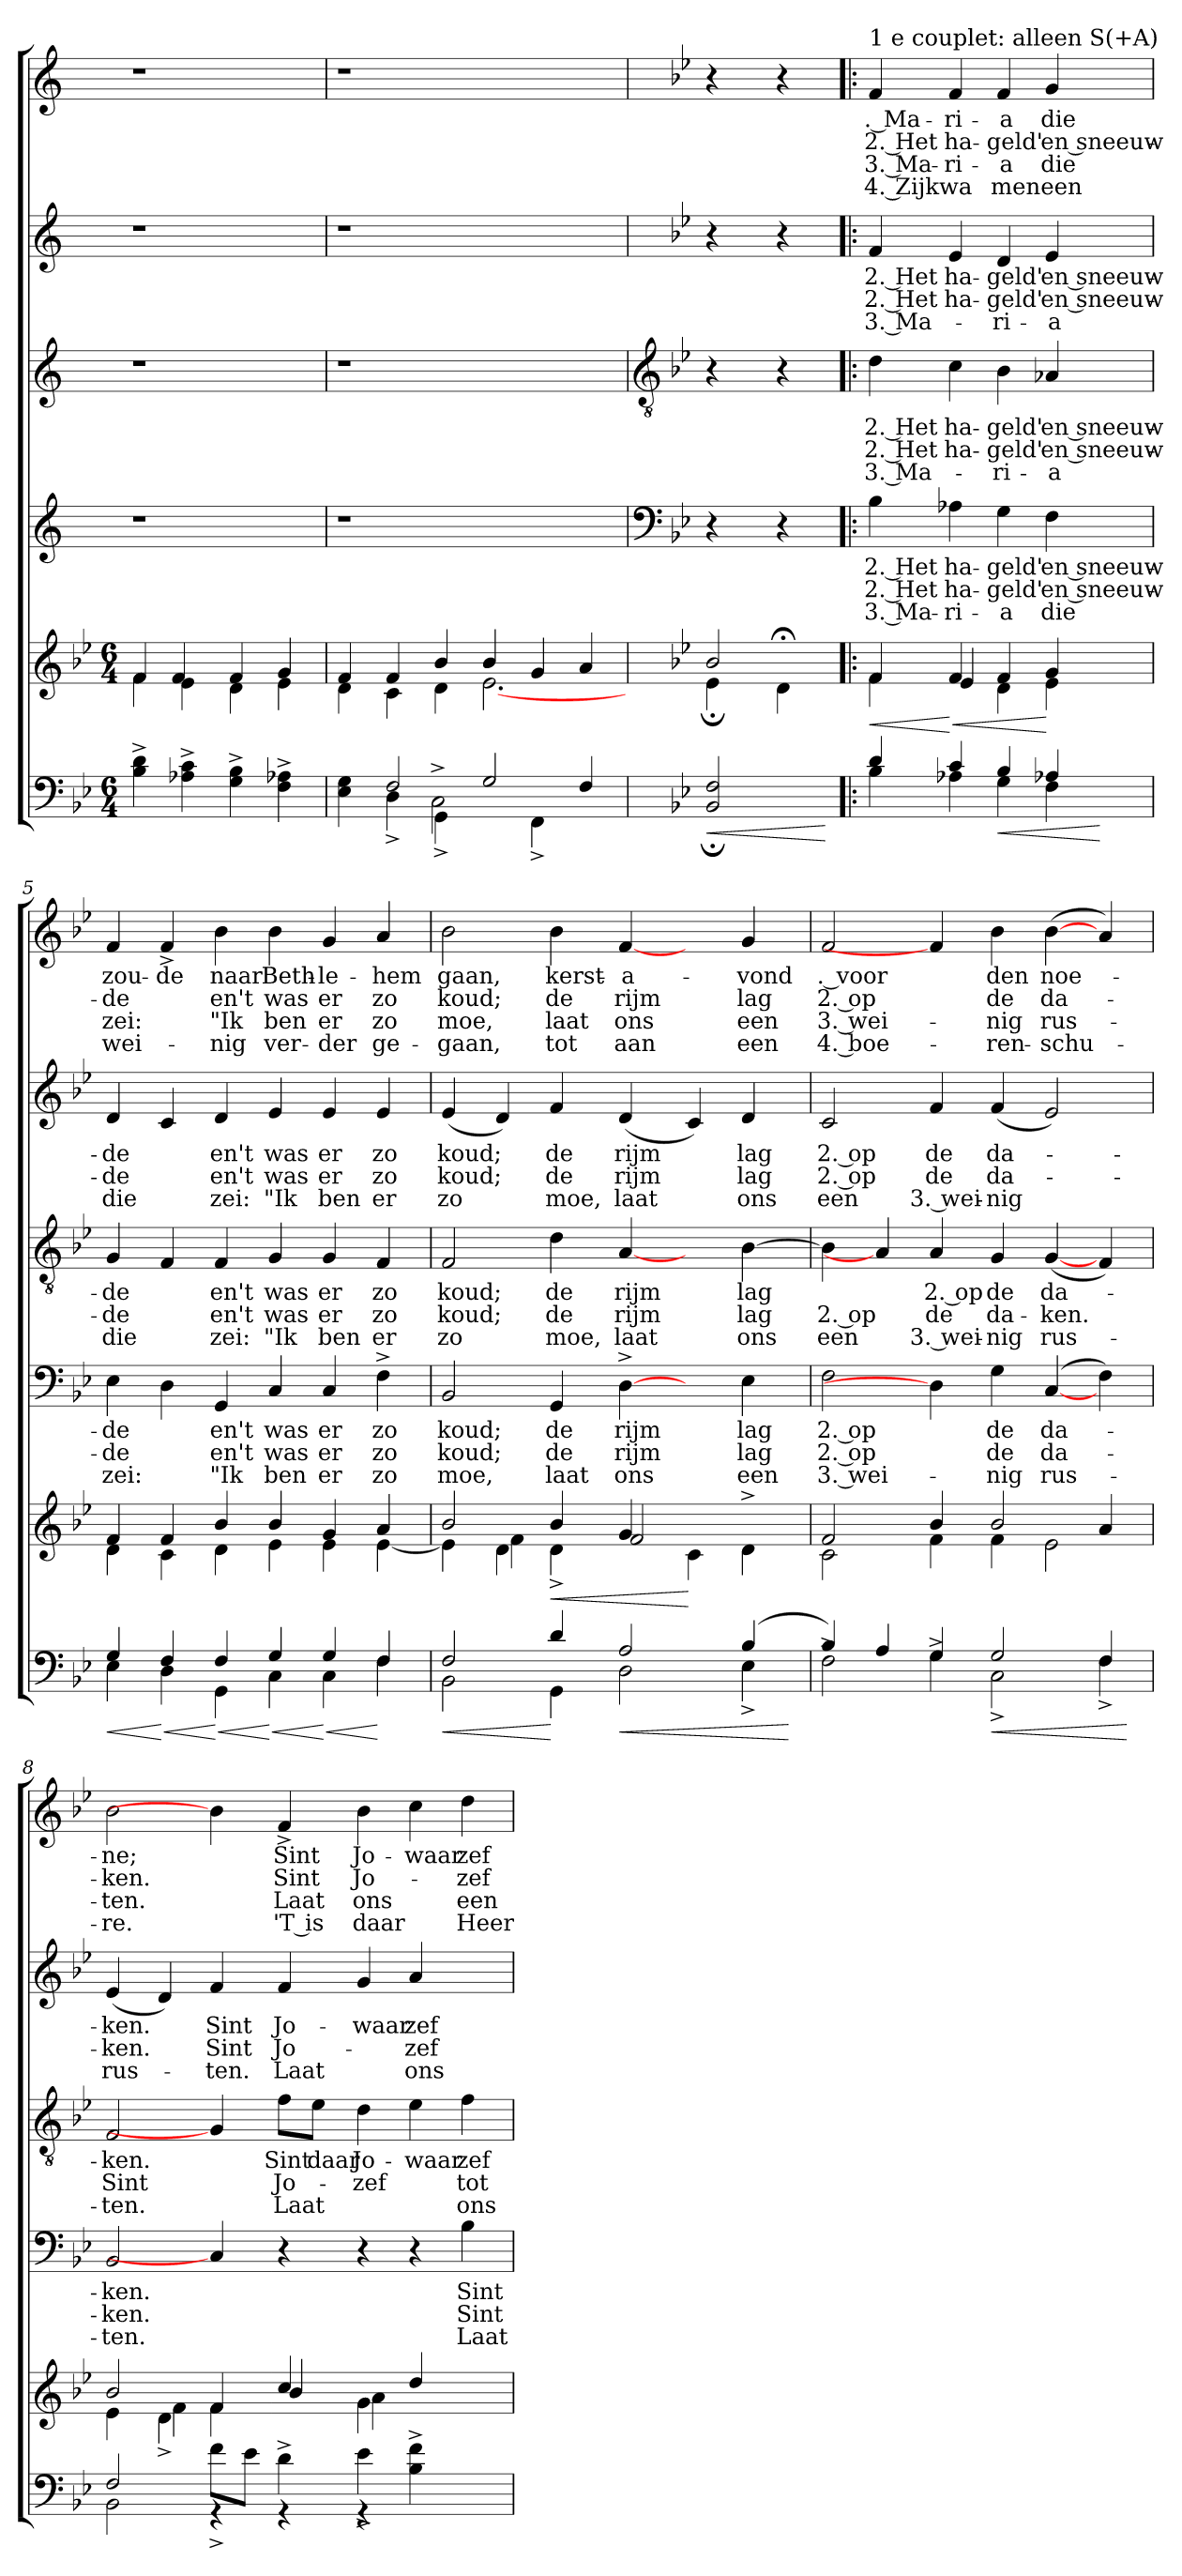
**kern	**dynam	**kern	**dynam	**kern	**text	**text	**text	**kern	**text	**text	**text	**kern	**text	**text	**text	**kern	**text	**text	**text	**text
*part6	*part6	*part5	*part5	*part4	*part4	*part4	*part4	*part3	*part3	*part3	*part3	*part2	*part2	*part2	*part2	*part1	*part1	*part1	*part1	*part1
*staff6	*staff6	*staff5	*staff5	*staff4	*staff4	*staff4	*staff4	*staff3	*staff3	*staff3	*staff3	*staff2	*staff2	*staff2	*staff2	*staff1	*staff1	*staff1	*staff1	*staff1
*clefF4	*	*clefG2	*	*clefG2	*	*	*	*clefG2	*	*	*	*clefG2	*	*	*	*clefG2	*	*	*	*
*k[b-e-]	*	*k[b-e-]	*	*k[]	*	*	*	*k[]	*	*	*	*k[]	*	*	*	*k[]	*	*	*	*
*B-:	*	*B-:	*	*C:	*	*	*	*C:	*	*	*	*C:	*	*	*	*C:	*	*	*	*
*M6/4	*	*M6/4	*	*	*	*	*	*	*	*	*	*	*	*	*	*	*	*	*	*
=1	=1	=1	=1	=1	=1	=1	=1	=1	=1	=1	=1	=1	=1	=1	=1	=1	=1	=1	=1	=1
*	*	*^	*	*	*	*	*	*	*	*	*	*	*	*	*	*	*	*	*	*
4B-\^> 4d\^>	.	4f\	4f/	.	1r	.	.	.	1r	.	.	.	1r	.	.	.	1r	.	.	.	.
4A-X\^> 4c\^>	.	4e-\	4f/	.	.	.	.	.	.	.	.	.	.	.	.	.	.	.	.	.	.
4G\^> 4B-\^>	.	4f/	4d\	.	.	.	.	.	.	.	.	.	.	.	.	.	.	.	.	.	.
4F\^> 4A-X\^>	.	4g/	4e-\	.	.	.	.	.	.	.	.	.	.	.	.	.	.	.	.	.	.
=2	=2	=2	=2	=2	=2	=2	=2	=2	=2	=2	=2	=2	=2	=2	=2	=2	=2	=2	=2	=2	=2
*^	*	*	*	*	*	*	*	*	*	*	*	*	*	*	*	*	*	*	*	*	*
*	*^	*	*	*	*	*	*	*	*	*	*	*	*	*	*	*	*	*	*	*	*	*
*	*	*^	*	*	*	*	*	*	*	*	*	*	*	*	*	*	*	*	*	*	*	*	*
4E-\ 4G\	4ryy	2ryy	1ryy	.	4d\	4f/	.	1r	.	.	.	1r	.	.	.	1r	.	.	.	1r	.	.	.	.
2F/	4D^<\	.	.	.	4f/	4c\	.	.	.	.	.	.	.	.	.	.	.	.	.	.	.	.	.	.
.	4GG^<\	2C^<\	.	.	4d\	4b-/	.	.	.	.	.	.	.	.	.	.	.	.	.	.	.	.	.	.
2.ryy	2G/	.	.	.	4b-/	[<2.e-\	.	.	.	.	.	.	.	.	.	.	.	.	.	.	.	.	.	.
.	.	4ryy	4FF^<\	.	4g/	.	.	2ryy	.	.	.	2ryy	.	.	.	2ryy	.	.	.	2ryy	.	.	.	.
.	4ryy	4F/	4ryy	.	4a/	.	.	.	.	.	.	.	.	.	.	.	.	.	.	.	.	.	.	.
*v	*v	*v	*v	*	*	*	*	*	*	*	*	*	*	*	*	*	*	*	*	*	*	*	*	*
*	*	*v	*v	*	*	*	*	*	*	*	*	*	*	*	*	*	*	*	*	*	*
!!LO:LB:g=z
=3	=3	=3	=3	=3	=3	=3	=3	=3	=3	=3	=3	=3	=3	=3	=3	=3	=3	=3	=3	=3
*	*	*	*	*clefF4	*	*	*	*clefGv2	*	*	*	*	*	*	*	*	*	*	*	*
*	*	*	*	*k[b-e-]	*	*	*	*k[b-e-]	*	*	*	*k[b-e-]	*	*	*	*k[b-e-]	*	*	*	*
*	*	*	*	*B-:	*	*	*	*B-:	*	*	*	*B-:	*	*	*	*B-:	*	*	*	*
*^	*	*	*	*	*	*	*	*	*	*	*	*	*	*	*	*	*	*	*	*
*	*^	*	*	*	*	*	*	*	*	*	*	*	*	*	*	*	*	*	*	*	*
*	*	*^	*	*	*	*	*	*	*	*	*	*	*	*	*	*	*	*	*	*	*	*
!	!	!	!	!LO:HP:b	!	!	!	!	!	!	!	!	!	!	!	!	!	!	!	!	!	!	!
!	!	!	!	!LO:HP:n=1:b	!	!	!	!	!	!	!	!	!	!	!	!	!	!	!	!	!	!	!
*	*	*	*	*	*^	*	*	*	*	*	*	*	*	*	*	*	*	*	*	*	*	*	*
*	*v	*v	*v	*	*	*^	*	*	*	*	*	*	*	*	*	*	*	*	*	*	*	*	*	*
8..ryy	2BB-/;< 2F/;<	< <	16ryy	2b-;</	4e-\	.	4r	.	.	.	4r	.	.	.	4r	.	.	.	4r	.	.	.	.
.	.	.	4..ryy	.	.	.	.	.	.	.	.	.	.	.	.	.	.	.	.	.	.	.	.
4ryy	.	.	.	.	.	.	.	.	.	.	.	.	.	.	.	.	.	.	.	.	.	.	.
.	.	.	.	.	4d;\	.	4r	.	.	.	4r	.	.	.	4r	.	.	.	4r	.	.	.	.
32ryy	.	.	.	.	.	.	.	.	.	.	.	.	.	.	.	.	.	.	.	.	.	.	.
*v	*v	*	*	*	*	*	*	*	*	*	*	*	*	*	*	*	*	*	*	*	*	*	*
*	*	*v	*v	*v	*	*	*	*	*	*	*	*	*	*	*	*	*	*	*	*	*	*
.	[	.	.	.	.	.	.	.	.	.	.	.	.	.	.	.	.	.	.	.
=4!|:	=4!|:	=4!|:	=4!|:	=4!|:	=4!|:	=4!|:	=4!|:	=4!|:	=4!|:	=4!|:	=4!|:	=4!|:	=4!|:	=4!|:	=4!|:	=4!|:	=4!|:	=4!|:	=4!|:	=4!|:
*^	*	*	*	*	*	*	*	*	*	*	*	*	*	*	*	*	*	*	*	*
!	!	!	!	!	!	!	!	!	!	!	!	!	!	!	!	!	!LO:TX:a:t=1 e couplet&colon; alleen S(+A)	!	!	!	!
!	!	!	!	!LO:HP:b	!	!LO:LY:b:rj	!LO:LY:b:rj	!LO:LY:b:rj	!	!LO:LY:b:rj	!LO:LY:b:rj	!LO:LY:b:rj	!	!LO:LY:b:rj	!LO:LY:b:rj	!LO:LY:b:rj	!	!LO:LY:b:rj	!LO:LY:b:rj	!LO:LY:b:rj	!LO:LY:b:rj
*	*	*	*^	*	*	*	*	*	*	*	*	*	*	*	*	*	*	*	*	*	*
4B-\	4d/	.	4f/	4f\	<	4B-\	2. Het	2. Het	3. Ma-	4d\	2. Het	2. Het	3. Ma-	4f/	2. Het	2. Het	3. Ma-	4f/	. Ma-	2. Het	3. Ma-	4. Zijkwa
!	!	!	!	!	!LO:HP:n=1:b	!	!	!	!	!	!	!	!	!	!	!	!	!	!	!	!	!
!	!	!	!	!	!LO:HP:n=1:b	!	!LO:LY:b:rj	!LO:LY:b:rj	!LO:LY:b:rj	!	!LO:LY:b:rj	!LO:LY:b:rj	!	!	!LO:LY:b:rj	!LO:LY:b:rj	!	!	!LO:LY:b:rj	!LO:LY:b:rj	!LO:LY:b:rj	!
4c/	4A-X\	[	4f/	4e-/	[ < <	4A-X\	ha-	ha-	-ri-	4c\	ha-	ha-	.	4e-/	ha-	ha-	.	4f/	-ri-	ha-	-ri-	.
!	!	!LO:HP:b	!	!	!	!	!LO:LY:b	!LO:LY:b	!LO:LY:b	!	!LO:LY:b	!LO:LY:b	!LO:LY:b	!	!LO:LY:b	!LO:LY:b	!LO:LY:b	!	!LO:LY:b	!LO:LY:b	!LO:LY:b	!LO:LY:b
4G\	4B-/	<	4d\	4f/	.	4G\	-geld'	-geld'	-a	4B-\	-geld'	-geld'	-ri-	4d/	-geld'	-geld'	-ri-	4f/	-a	-geld'	-a	men
!	!	!	!	!	!	!	!LO:LY:b	!LO:LY:b	!LO:LY:b	!	!LO:LY:b	!LO:LY:b	!LO:LY:b	!	!LO:LY:b	!LO:LY:b	!LO:LY:b	!	!LO:LY:b	!LO:LY:b	!LO:LY:b	!LO:LY:b
4F\	4A-X/	.	4g/	4e-\	[	4F\	en sneeuw-	en sneeuw-	die	4A-X/	en sneeuw-	en sneeuw-	-a	4e-/	en sneeuw-	en sneeuw-	-a	4g/	die	en sneeuw-	die	een
*v	*v	*	*	*	*	*	*	*	*	*	*	*	*	*	*	*	*	*	*	*	*	*
*	*	*v	*v	*	*	*	*	*	*	*	*	*	*	*	*	*	*	*	*	*	*
.	[	.	[	.	.	.	.	.	.	.	.	.	.	.	.	.	.	.	.	.
=5	=5	=5	=5	=5	=5	=5	=5	=5	=5	=5	=5	=5	=5	=5	=5	=5	=5	=5	=5	=5
!	!LO:HP:b	!	!	!	!	!	!	!	!	!	!	!	!	!	!	!	!	!	!	!
!	!LO:HP:n=1:b	!	!	!	!LO:LY:b:rj	!LO:LY:b:rj	!LO:LY:b:rj	!	!LO:LY:b:rj	!LO:LY:b:rj	!LO:LY:b:rj	!	!LO:LY:b:rj	!LO:LY:b:rj	!LO:LY:b:rj	!	!LO:LY:b	!LO:LY:b	!LO:LY:b	!LO:LY:b
*^	*	*^	*	*	*	*	*	*	*	*	*	*	*	*	*	*	*	*	*	*
4G/	4E-\	< <	4f/	4d\	.	4E-\	-de	-de	zei:	4G/	-de	-de	die	4d/	-de	-de	die	4f/	zou-	-de	zei:	wei-
!	!	!LO:HP:n=1:b	!	!	!	!	!	!	!	!	!	!	!	!	!	!	!	!	!LO:LY:b	!	!	!
4F/	4D\	[ <	4f/	4c\	.	4D\	.	.	.	4F/	.	.	.	4c/	.	.	.	4f^</	-de	.	.	.
!	!	!LO:HP:n=1:b	!	!	!	!	!LO:LY:b	!LO:LY:b	!LO:LY:b	!	!LO:LY:b	!LO:LY:b	!LO:LY:b	!	!LO:LY:b	!LO:LY:b	!LO:LY:b	!	!LO:LY:b	!LO:LY:b	!LO:LY:b	!LO:LY:b
4F/	4GG\	[ <	4b-/	4d\	.	4GG/	en't	en't	"Ik	4F/	en't	en't	zei:	4d/	en't	en't	zei:	4b-\	naar	en't	"Ik	-nig
!	!	!LO:HP:n=1:b	!	!	!	!	!LO:LY:b	!LO:LY:b	!LO:LY:b	!	!LO:LY:b	!LO:LY:b	!LO:LY:b	!	!LO:LY:b	!LO:LY:b	!LO:LY:b	!	!LO:LY:b	!LO:LY:b	!LO:LY:b	!LO:LY:b
4G/	4C\	[ <	4b-/	4e-\	.	4C/	was	was	ben	4G/	was	was	"Ik	4e-/	was	was	"Ik	4b-\	Beth-	was	ben	ver-
!	!	!LO:HP:n=1:b	!	!	!	!	!LO:LY:b	!LO:LY:b	!LO:LY:b	!	!LO:LY:b	!LO:LY:b	!LO:LY:b	!	!LO:LY:b	!LO:LY:b	!LO:LY:b	!	!LO:LY:b	!LO:LY:b	!LO:LY:b	!LO:LY:b
4G/	4C\	[ <	4g/	4e-\	.	4C/	er	er	er	4G/	er	er	ben	4e-/	er	er	ben	4g/	-le-	er	er	-der
!	!	!	!	!	!	!	!LO:LY:b	!LO:LY:b	!LO:LY:b	!	!LO:LY:b	!LO:LY:b	!LO:LY:b	!	!LO:LY:b	!LO:LY:b	!LO:LY:b	!	!LO:LY:b	!LO:LY:b	!LO:LY:b	!LO:LY:b
4F/	4F\	[	4a/	[<4e-\	.	4F^>\	zo	zo	zo	4F/	zo	zo	er	4e-/	zo	zo	er	4a/	-hem	zo	zo	ge-
*v	*v	*	*	*	*	*	*	*	*	*	*	*	*	*	*	*	*	*	*	*	*	*
*	*	*v	*v	*	*	*	*	*	*	*	*	*	*	*	*	*	*	*	*	*	*
.	[	.	.	.	.	.	.	.	.	.	.	.	.	.	.	.	.	.	.	.
=6	=6	=6	=6	=6	=6	=6	=6	=6	=6	=6	=6	=6	=6	=6	=6	=6	=6	=6	=6	=6
!	!LO:HP:b	!	!	!	!LO:LY:b	!LO:LY:b	!LO:LY:b	!	!LO:LY:b	!LO:LY:b	!LO:LY:b	!	!LO:LY:b	!LO:LY:b	!LO:LY:b	!	!LO:LY:b	!LO:LY:b	!LO:LY:b	!LO:LY:b
*^	*	*^	*	*	*	*	*	*	*	*	*	*	*	*	*	*	*	*	*	*
*	*^	*	*	*^	*	*	*	*	*	*	*	*	*	*	*	*	*	*	*	*	*	*
*	*	*	*	*	*	*^	*	*	*	*	*	*	*	*	*	*	*	*	*	*	*	*	*	*
2BB-\	2F/	2.ryy	<	2b-/	4e-\]	4ryy	2ryy	.	2BB-/	koud;	koud;	moe,	2F/	koud;	koud;	zo	(<4e-/	koud;	koud;	zo	2b-\	gaan,	koud;	moe,	-gaan,
.	.	.	.	.	4d\	4f\	.	.	.	.	.	.	.	.	.	.	4d/)	.	.	.	.	.	.	.	.
!	!	!	!	!	!	!	!	!LO:HP:b	!	!LO:LY:b	!LO:LY:b	!LO:LY:b	!	!LO:LY:b	!LO:LY:b	!LO:LY:b	!	!LO:LY:b	!LO:LY:b	!LO:LY:b	!	!LO:LY:b	!LO:LY:b	!LO:LY:b	!LO:LY:b
4GG\	4d/	.	[	4b-/	16ryy	4ryy	4d^<\	<	4GG/	de	de	laat	4d\	de	de	moe,	4f/	de	de	moe,	4b-\	kerst-	de	laat	tot
.	.	.	.	.	2...ryy	.	.	.	.	.	.	.	.	.	.	.	.	.	.	.	.	.	.	.	.
!	!	!	!LO:HP:b	!	!	!	!	!	!	!LO:LY:b	!LO:LY:b	!LO:LY:b	!	!LO:LY:b	!LO:LY:b	!LO:LY:b	!	!LO:LY:b	!LO:LY:b	!LO:LY:b	!	!LO:LY:b	!LO:LY:b	!LO:LY:b	!LO:LY:b
16ryy	2D\	2A/	<	4g/	.	2f/	4ryy	.	[4D^>\	rijm	rijm	ons	[4A/	rijm	rijm	laat	(<4d/	rijm	rijm	laat	[4f/	-a-	rijm	ons	aan
2ryy	.	.	.	.	.	.	.	.	.	.	.	.	.	.	.	.	.	.	.	.	.	.	.	.	.
.	.	.	.	2ryy	.	.	4c\	[	4ryy	.	.	.	4ryy	.	.	.	4c/)	.	.	.	4ryy	.	.	.	.
!	!	!	!	!	!	!	!	!	!	!LO:LY:b	!LO:LY:b	!LO:LY:b	!	!LO:LY:b	!LO:LY:b	!LO:LY:b	!	!LO:LY:b	!LO:LY:b	!LO:LY:b	!	!LO:LY:b	!LO:LY:b	!LO:LY:b	!LO:LY:b
.	4E-^<\	(4B-/	.	.	.	4ryy	4d^<\	.	4E-\	lag	lag	een	[>4B-\	lag	lag	ons	4d/	lag	lag	ons	4g/	-vond	lag	een	een
8.ryy	.	.	.	.	.	.	.	.	.	.	.	.	.	.	.	.	.	.	.	.	.	.	.	.	.
*v	*v	*v	*	*	*	*	*	*	*	*	*	*	*	*	*	*	*	*	*	*	*	*	*	*	*
*	*	*v	*v	*v	*v	*	*	*	*	*	*	*	*	*	*	*	*	*	*	*	*	*	*
.	[	.	.	.	.	.	.	.	.	.	.	.	.	.	.	.	.	.	.	.
!!LO:PB:g=z
=7	=7	=7	=7	=7	=7	=7	=7	=7	=7	=7	=7	=7	=7	=7	=7	=7	=7	=7	=7	=7
*^	*	*^	*	*	*	*	*	*	*	*	*	*	*	*	*	*	*	*	*	*
*	*^	*	*	*	*	*	*	*	*	*	*	*	*	*	*	*	*	*	*	*	*	*
!	!	!	!	!	!	!	!	!LO:LY:b:rj	!LO:LY:b:rj	!LO:LY:b:rj	!	!	!LO:LY:b	!LO:LY:b	!	!LO:LY:b:rj	!LO:LY:b:rj	!LO:LY:b:rj	!	!LO:LY:b:rj	!LO:LY:b:rj	!LO:LY:b:rj	!LO:LY:b:rj
2F^<\	4B-/)	2.ryy	.	2c\	2f/	.	2F\	2. op	2. op	3. wei-	4B-\]	.	2. op	een	2c/	2. op	2. op	een	2f/	. voor	2. op	3. wei-	4. boe-
.	4A/	.	.	.	.	.	.	.	.	.	4A/]	.	.	.	.	.	.	.	.	.	.	.	.
!	!	!	!	!	!	!	!	!	!	!	!	!LO:LY:b:rj	!LO:LY:b:rj	!LO:LY:b:rj	!	!LO:LY:b	!LO:LY:b	!LO:LY:b	!	!	!	!	!
4G^<\	4G/	.	.	4f\	4b-/	.	4D\]	.	.	.	4A/	2. op	de	3. wei-	4f/	de	de	3. wei-	4f/]	.	.	.	.
!	!	!	!LO:HP:b	!	!	!	!	!LO:LY:b	!LO:LY:b	!LO:LY:b	!	!LO:LY:b	!LO:LY:b	!LO:LY:b	!	!LO:LY:b	!LO:LY:b	!LO:LY:b	!	!LO:LY:b	!LO:LY:b	!LO:LY:b	!LO:LY:b
4ryy	2C^<\	2G/	<	2b-/	4f\	.	4G\	de	de	-nig	4G/	de	da-	-nig	(<4f/	da-	da-	-nig	4b-\	den	de	-nig	-ren-
!	!	!	!	!	!	!	!	!LO:LY:b	!LO:LY:b	!LO:LY:b	!	!LO:LY:b	!LO:LY:b	!LO:LY:b	!	!	!	!	!	!LO:LY:b	!LO:LY:b	!LO:LY:b	!LO:LY:b
2ryy	.	.	.	.	2e-\	.	([4C/	da-	da-	rus-	(<[4G/	da-	-ken.	rus-	2e-/)	.	.	.	(>[4b-\	noe-	da-	rus-	-schu-
.	4F^<\	4F/	.	4a/	.	.	4F\)	.	.	.	4F/)	.	.	.	.	.	.	.	4a/)	.	.	.	.
*v	*v	*v	*	*	*	*	*	*	*	*	*	*	*	*	*	*	*	*	*	*	*	*	*
*	*	*v	*v	*	*	*	*	*	*	*	*	*	*	*	*	*	*	*	*	*	*
.	[	.	.	.	.	.	.	.	.	.	.	.	.	.	.	.	.	.	.	.
=8	=8	=8	=8	=8	=8	=8	=8	=8	=8	=8	=8	=8	=8	=8	=8	=8	=8	=8	=8	=8
*^	*	*^	*	*	*	*	*	*	*	*	*	*	*	*	*	*	*	*	*	*
*	*	*	*	*^	*	*	*	*	*	*	*	*	*	*	*	*	*	*	*	*	*	*
!	!	!	!	!	!	!	!	!LO:LY:b	!LO:LY:b	!LO:LY:b	!	!LO:LY:b	!LO:LY:b	!LO:LY:b	!	!LO:LY:b	!LO:LY:b	!LO:LY:b	!	!LO:LY:b	!LO:LY:b	!LO:LY:b	!LO:LY:b
2BB-\	2F/	.	2b-/	4e-\	4ryy	.	2BB-/	-ken.	-ken.	-ten.	2F/	-ken.	Sint	-ten.	(<4e-/	-ken.	-ken.	rus-	2b-\	-ne;	-ken.	-ten.	-re.
.	.	.	.	4d^<\	4f\	.	.	.	.	.	.	.	.	.	4d/)	.	.	.	.	.	.	.	.
!	!	!	!	!	!	!	!	!	!	!	!	!	!	!	!	!LO:LY:b	!LO:LY:b	!LO:LY:b	!	!	!	!	!
4rGG	8f^<\L	.	4f\	4f/	4ryy	.	4C/]	.	.	.	4G/]	.	.	.	4f/	Sint	Sint	-ten.	4b-\]	.	.	.	.
.	8e-\J	.	.	.	.	.	.	.	.	.	.	.	.	.	.	.	.	.	.	.	.	.	.
!	!	!	!	!	!	!	!	!	!	!	!	!LO:LY:b	!LO:LY:b	!LO:LY:b	!	!LO:LY:b:rj	!LO:LY:b:rj	!LO:LY:b:rj	!	!LO:LY:b	!LO:LY:b	!LO:LY:b	!LO:LY:b
4d^<\	4rGG	.	4ryy	4cc/	4b-/	.	4r	.	.	.	8f\L	Sint	Jo-	Laat	4f/	Jo-	Jo-	Laat	4f^</	Sint	Sint	Laat	'T is
!	!	!	!	!	!	!	!	!	!	!	!	!LO:LY:b	!	!	!	!	!	!	!	!	!	!	!
.	.	.	.	.	.	.	.	.	.	.	8e-\J	daar	.	.	.	.	.	.	.	.	.	.	.
!	!	!	!	!	!	!	!	!	!	!	!	!LO:LY:b:rj	!LO:LY:b:rj	!	!	!LO:LY:b	!	!	!	!LO:LY:b:rj	!LO:LY:b:rj	!LO:LY:b:rj	!LO:LY:b:rj
4rGG	4e-^<\	.	4g\	4ryy	4a\	.	4r	.	.	.	4d\	Jo-	-zef	.	4g/	-waar	.	.	4b-\	Jo-	Jo-	ons	daar
!	!	!	!	!	!	!	!	!	!	!	!	!LO:LY:b	!	!	!	!LO:LY:b	!LO:LY:b	!LO:LY:b	!	!LO:LY:b	!	!	!
4B-\^< 4f\^<	4ryy	.	4ryy	4dd/	4ryy	.	4r	.	.	.	4e-\	-waar	.	.	4a/	zef	-zef	ons	4cc\	-waar	.	.	.
!	!	!	!	!	!	!	!	!LO:LY:b	!LO:LY:b	!LO:LY:b	!	!LO:LY:b	!LO:LY:b	!LO:LY:b	!	!	!	!	!	!LO:LY:b	!LO:LY:b	!LO:LY:b	!LO:LY:b
4ryy	4ryy	.	4ryy	4ryy	4ryy	.	4B-\	Sint	Sint	Laat	4f\	zef	tot	ons	4ryy	.	.	.	4dd\	zef	-zef	een	Heer
*v	*v	*	*	*	*	*	*	*	*	*	*	*	*	*	*	*	*	*	*	*	*	*	*
*	*	*v	*v	*v	*	*	*	*	*	*	*	*	*	*	*	*	*	*	*	*	*	*
=	=	=	=	=	=	=	=	=	=	=	=	=	=	=	=	=	=	=	=	=
*-	*-	*-	*-	*-	*-	*-	*-	*-	*-	*-	*-	*-	*-	*-	*-	*-	*-	*-	*-	*-
